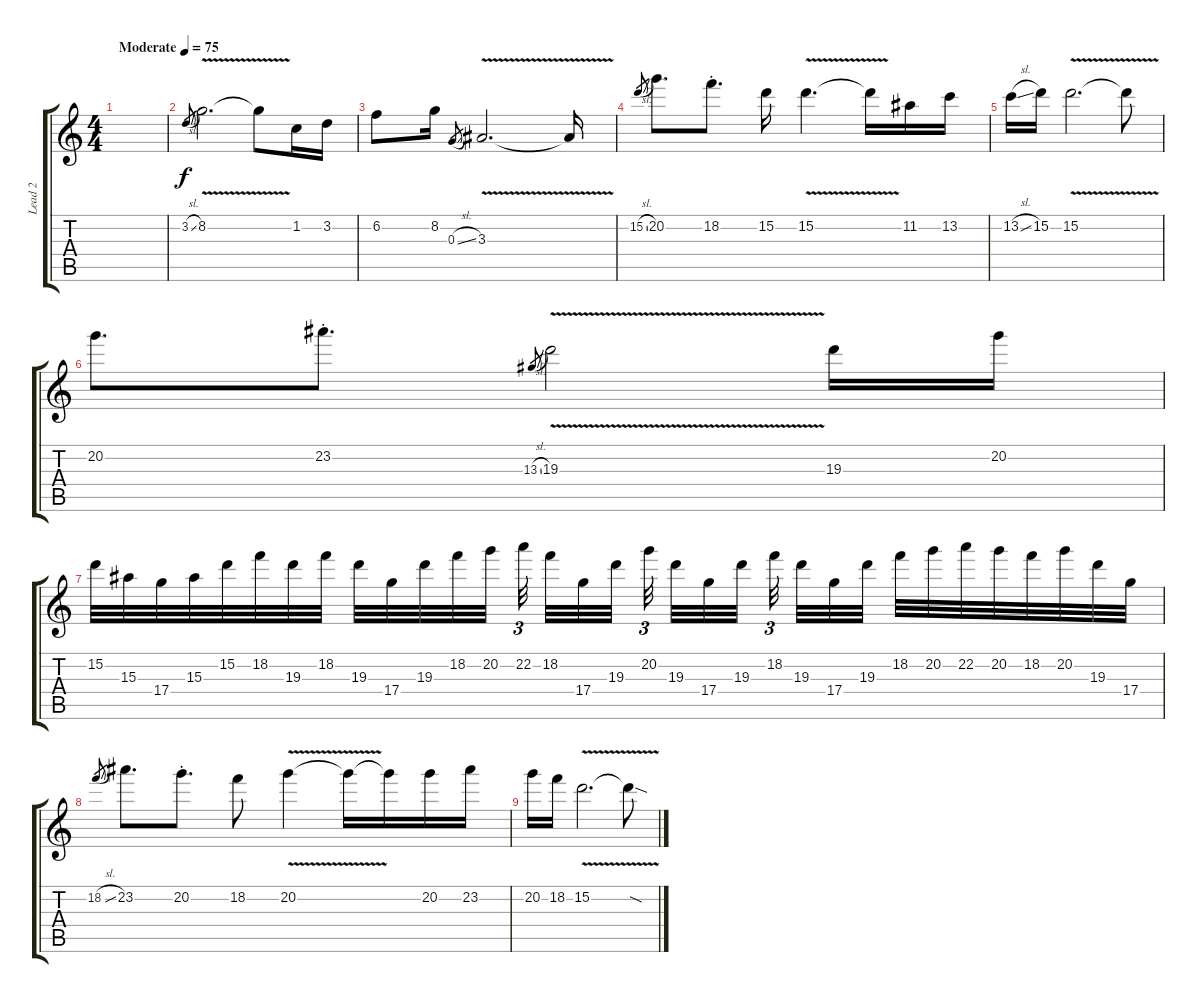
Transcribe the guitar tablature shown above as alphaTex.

\track ("Lead 2" "Lead 2") {instrument distortionguitar}
\staff {score tabs}
\tuning (E4 B3 G3 D3 A2 E2) {hide}
\ts (4 4)
\tempo (75 "Moderate")
\clef g2
\ks c
|
3.2{sl}.8{gr} 8.2{v}.2{d} 8.2{t}.8 1.2.16 3.2.16 |
6.2.8 8.2.16 0.3{sl}.8{gr} 3.3{v}.2{d} 3.3{t}.16 |
15.2{sl}.8{gr} 20.2.8{d} 18.2{st}.8{d} 15.2.16 15.2{v}.4{d} 15.2{t}.16 11.2.16 13.2.16 |
13.2{sl}.16 15.2.16 15.2{v}.2{d} 15.2{t}.8 |
20.2.8{d} 23.2{st}.8{d} 13.3{sl}.8{gr} 19.3{v}.2 19.3.16 20.2.16 |
15.2.32 15.3.32 17.4.32 15.3.32 15.2.32 18.2.32 19.3.32 18.2.32 19.3.32 17.4.32 19.3.32 18.2.32 20.2.32{beam splitsecondary} 22.2.32{tu (3 2) beam splitsecondary} 18.2.32 17.4.32 19.3.32 20.2.32{tu (3 2) beam splitsecondary} 19.3.32 17.4.32 19.3.32{beam splitsecondary} 18.2.32{tu (3 2) beam splitsecondary} 19.3.32 17.4.32 19.3.32 18.2.32 20.2.32 22.2.32 20.2.32 18.2.32 20.2.32 19.3.32 17.4.32 |
18.2{sl}.8{gr} 23.2.8{d} 20.2{st}.8{d} 18.2.8 20.2{v}.4 20.2{t}.16 20.2{t}.16 20.2.16 23.2.16 |
20.2.16 18.2.16 15.2{v}.2{d} 15.2{sod t}.8
